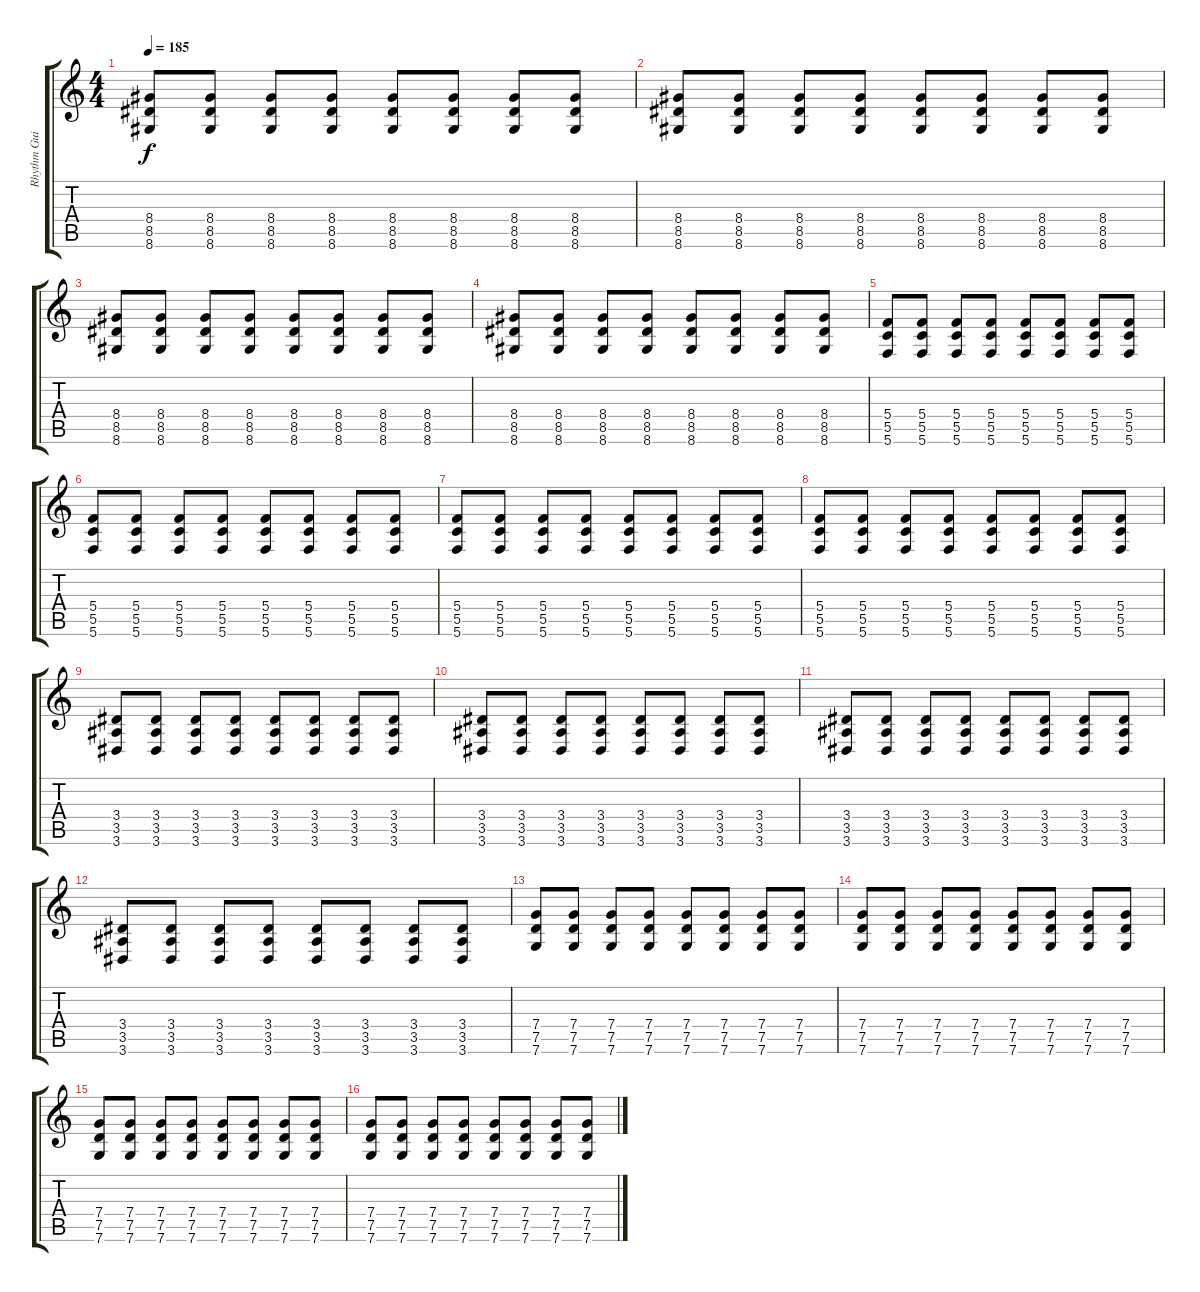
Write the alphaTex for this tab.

\track ("Rhythm Guitar" "Rhythm Gui") {instrument overdrivenguitar}
\staff {score tabs}
\tuning (D4 A3 F3 C3 G2 C2) {hide}
\ts (4 4)
\tempo 185
\clef g2
\ks c
(8.4 8.5 8.6).8{dy f} (8.4 8.5 8.6).8 (8.4 8.5 8.6).8 (8.4 8.5 8.6).8 (8.4 8.5 8.6).8 (8.4 8.5 8.6).8 (8.4 8.5 8.6).8 (8.4 8.5 8.6).8 |
(8.4 8.5 8.6).8 (8.4 8.5 8.6).8 (8.4 8.5 8.6).8 (8.4 8.5 8.6).8 (8.4 8.5 8.6).8 (8.4 8.5 8.6).8 (8.4 8.5 8.6).8 (8.4 8.5 8.6).8 |
(8.4 8.5 8.6).8 (8.4 8.5 8.6).8 (8.4 8.5 8.6).8 (8.4 8.5 8.6).8 (8.4 8.5 8.6).8 (8.4 8.5 8.6).8 (8.4 8.5 8.6).8 (8.4 8.5 8.6).8 |
(8.4 8.5 8.6).8 (8.4 8.5 8.6).8 (8.4 8.5 8.6).8 (8.4 8.5 8.6).8 (8.4 8.5 8.6).8 (8.4 8.5 8.6).8 (8.4 8.5 8.6).8 (8.4 8.5 8.6).8 |
(5.4 5.5 5.6).8 (5.4 5.5 5.6).8 (5.4 5.5 5.6).8 (5.4 5.5 5.6).8 (5.4 5.5 5.6).8 (5.4 5.5 5.6).8 (5.4 5.5 5.6).8 (5.4 5.5 5.6).8 |
(5.4 5.5 5.6).8 (5.4 5.5 5.6).8 (5.4 5.5 5.6).8 (5.4 5.5 5.6).8 (5.4 5.5 5.6).8 (5.4 5.5 5.6).8 (5.4 5.5 5.6).8 (5.4 5.5 5.6).8 |
(5.4 5.5 5.6).8 (5.4 5.5 5.6).8 (5.4 5.5 5.6).8 (5.4 5.5 5.6).8 (5.4 5.5 5.6).8 (5.4 5.5 5.6).8 (5.4 5.5 5.6).8 (5.4 5.5 5.6).8 |
(5.4 5.5 5.6).8 (5.4 5.5 5.6).8 (5.4 5.5 5.6).8 (5.4 5.5 5.6).8 (5.4 5.5 5.6).8 (5.4 5.5 5.6).8 (5.4 5.5 5.6).8 (5.4 5.5 5.6).8 |
(3.4 3.5 3.6).8 (3.4 3.5 3.6).8 (3.4 3.5 3.6).8 (3.4 3.5 3.6).8 (3.4 3.5 3.6).8 (3.4 3.5 3.6).8 (3.4 3.5 3.6).8 (3.4 3.5 3.6).8 |
(3.4 3.5 3.6).8 (3.4 3.5 3.6).8 (3.4 3.5 3.6).8 (3.4 3.5 3.6).8 (3.4 3.5 3.6).8 (3.4 3.5 3.6).8 (3.4 3.5 3.6).8 (3.4 3.5 3.6).8 |
(3.4 3.5 3.6).8 (3.4 3.5 3.6).8 (3.4 3.5 3.6).8 (3.4 3.5 3.6).8 (3.4 3.5 3.6).8 (3.4 3.5 3.6).8 (3.4 3.5 3.6).8 (3.4 3.5 3.6).8 |
(3.4 3.5 3.6).8 (3.4 3.5 3.6).8 (3.4 3.5 3.6).8 (3.4 3.5 3.6).8 (3.4 3.5 3.6).8 (3.4 3.5 3.6).8 (3.4 3.5 3.6).8 (3.4 3.5 3.6).8 |
(7.4 7.5 7.6).8 (7.4 7.5 7.6).8 (7.4 7.5 7.6).8 (7.4 7.5 7.6).8 (7.4 7.5 7.6).8 (7.4 7.5 7.6).8 (7.4 7.5 7.6).8 (7.4 7.5 7.6).8 |
(7.4 7.5 7.6).8 (7.4 7.5 7.6).8 (7.4 7.5 7.6).8 (7.4 7.5 7.6).8 (7.4 7.5 7.6).8 (7.4 7.5 7.6).8 (7.4 7.5 7.6).8 (7.4 7.5 7.6).8 |
(7.4 7.5 7.6).8 (7.4 7.5 7.6).8 (7.4 7.5 7.6).8 (7.4 7.5 7.6).8 (7.4 7.5 7.6).8 (7.4 7.5 7.6).8 (7.4 7.5 7.6).8 (7.4 7.5 7.6).8 |
(7.4 7.5 7.6).8 (7.4 7.5 7.6).8 (7.4 7.5 7.6).8 (7.4 7.5 7.6).8 (7.4 7.5 7.6).8 (7.4 7.5 7.6).8 (7.4 7.5 7.6).8 (7.4 7.5 7.6).8
